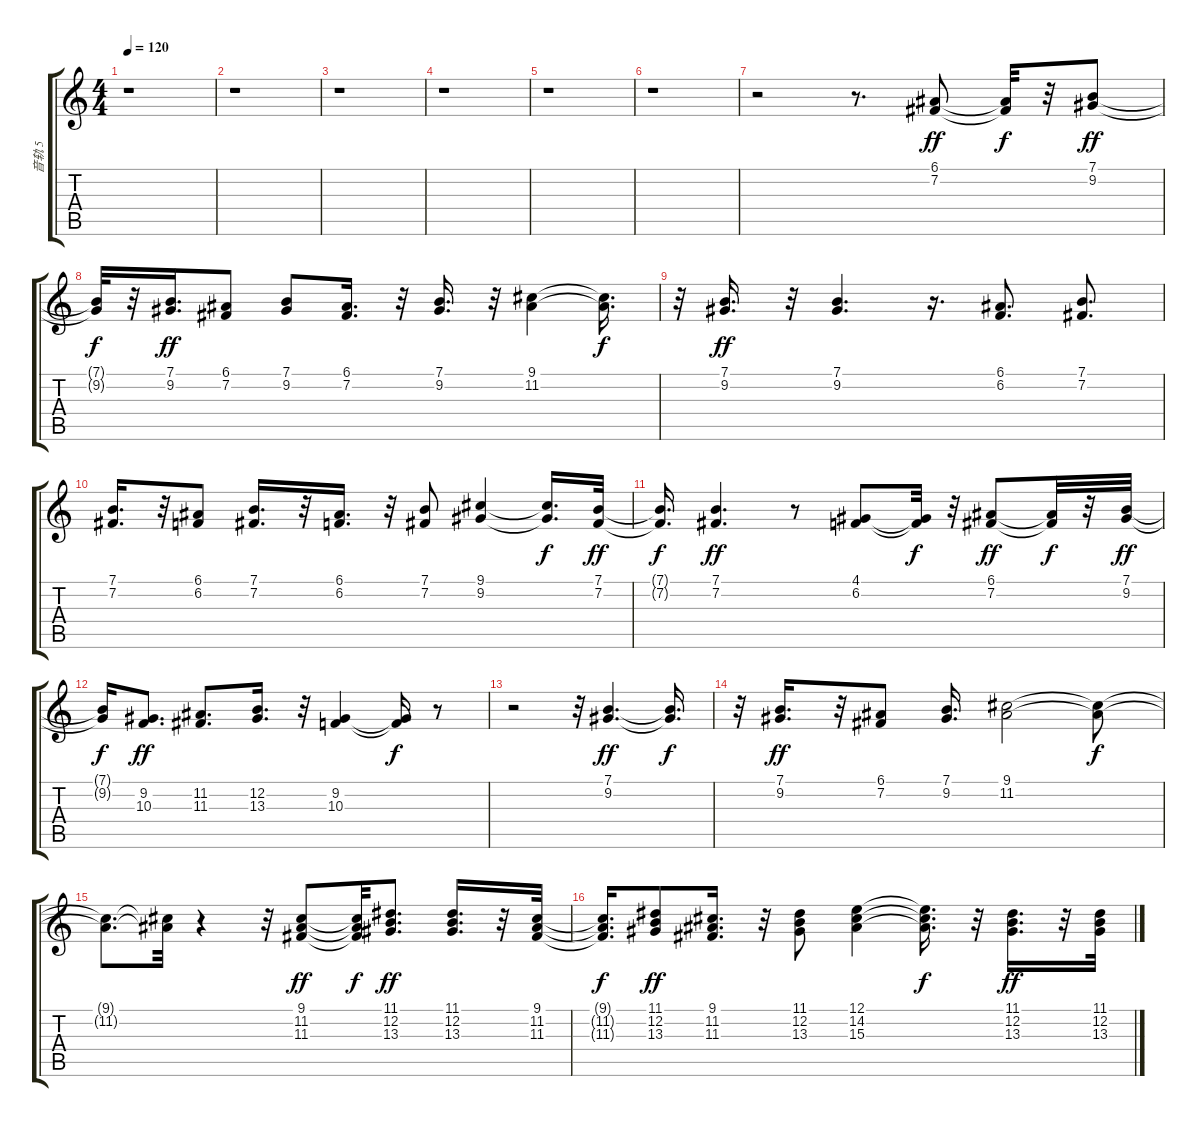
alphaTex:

\track ("音轨 5" "音轨 5") {instrument flute}
\staff {score tabs}
\tuning (E4 B3 G3 D3 A2 E2) {hide}
\ts (4 4)
\tempo 120
\clef g2
\ks c
r.1{dy f} |
r.1 |
r.1 |
r.1 |
r.1 |
r.1 |
r.2 r.8{d} (6.1 7.2).8{dy ff} (6.1{t} 7.2{t}).32{dy f} r.32 (7.1 9.2).8{dy ff} |
(7.1{t} 9.2{t}).32{dy f} r.32 (7.1 9.2).16{d dy ff} (6.1 7.2).8 (7.1 9.2).8 (6.1 7.2).16{d} r.32 (7.1 9.2).16{d} r.32 (9.1 11.2).4 (9.1{t} 11.2{t}).16{d dy f} |
r.32 (7.1 9.2).16{d dy ff} r.32 (7.1 9.2).4{d} r.16{d} (6.1 6.2).8{d} (7.1 7.2).8{d} |
(7.1 7.2).16{d} r.32 (6.1 6.2).8 (7.1 7.2).16{d} r.32 (6.1 6.2).16{d} r.32 (7.1 7.2).8 (9.1 9.2).4 (9.1{t} 9.2{t}).16{d dy f} (7.1 7.2).32{dy ff} |
(7.1{t} 7.2{t}).16{d dy f} (7.1 7.2).4{d dy ff} r.8 (4.1 6.2).8 (4.1{t} 6.2{t}).32{dy f} r.32 (6.1 7.2).8{dy ff} (6.1{t} 7.2{t}).32{dy f} r.32 (7.1 9.2).32{dy ff} |
(7.1{t} 9.2{t}).16{dy f} (9.2 10.3).8{d dy ff} (11.2 11.3).8{d} (12.2 13.3).16{d} r.32 (9.2 10.3).4 (9.2{t} 10.3{t}).16{dy f} r.8 |
r.2 r.32 (7.1 9.2).4{d dy ff} (7.1{t} 9.2{t}).16{d dy f} |
r.32 (7.1 9.2).16{d dy ff} r.32 (6.1 7.2).8 (7.1 9.2).16{d} (9.1 11.2).2 (9.1{t} 11.2{t}).8{dy f} |
(9.1{t} 11.2{t}).8{d} (9.1{t} 11.2{t}).32 r.4 r.32 (9.1 11.2 11.3).8{dy ff} (9.1{t} 11.2{t} 11.3{t}).32{dy f} (11.1 12.2 13.3).8{d dy ff} (11.1 12.2 13.3).16{d} r.32 (9.1 11.2 11.3).32 |
(9.1{t} 11.2{t} 11.3{t}).16{d dy f} (11.1 12.2 13.3).8{dy ff} (9.1 11.2 11.3).16{d} r.32 (11.1 12.2 13.3).8 (12.1 14.2 15.3).4 (12.1{t} 14.2{t} 15.3{t}).16{d dy f} r.32 (11.1 12.2 13.3).16{d dy ff} r.32 (11.1 12.2 13.3).32
